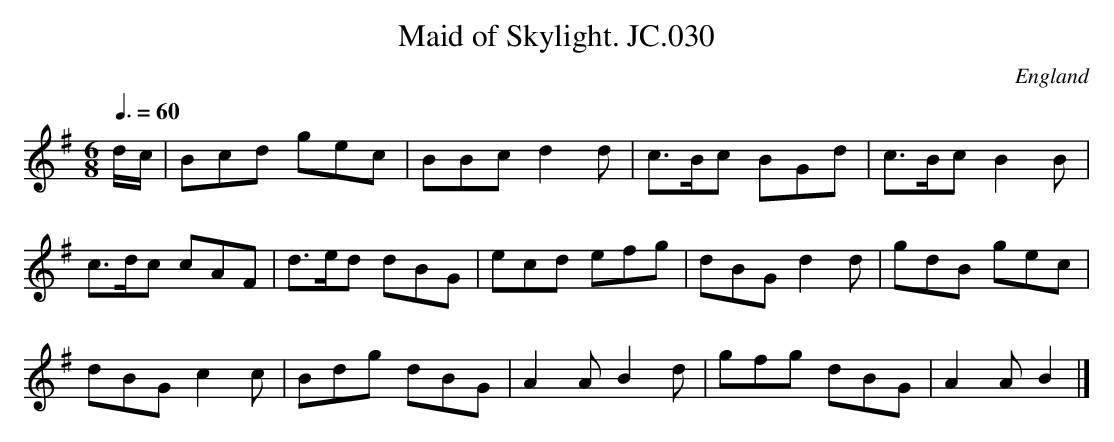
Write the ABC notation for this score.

X:1
T:Maid of Skylight. JC.030
O:England
M:6/8
L:1/8
Q:3/8=60
K:G major
d/c/|\
Bcd gec|BBc d2d|c>Bc BGd|c>Bc B2B|!
c>dc cAF|d>ed dBG|ecd efg|dBG d2d|gdB gec|!
dBG c2c|Bdg dBG|A2A B2d|gfg dBG|A2A B2|]
